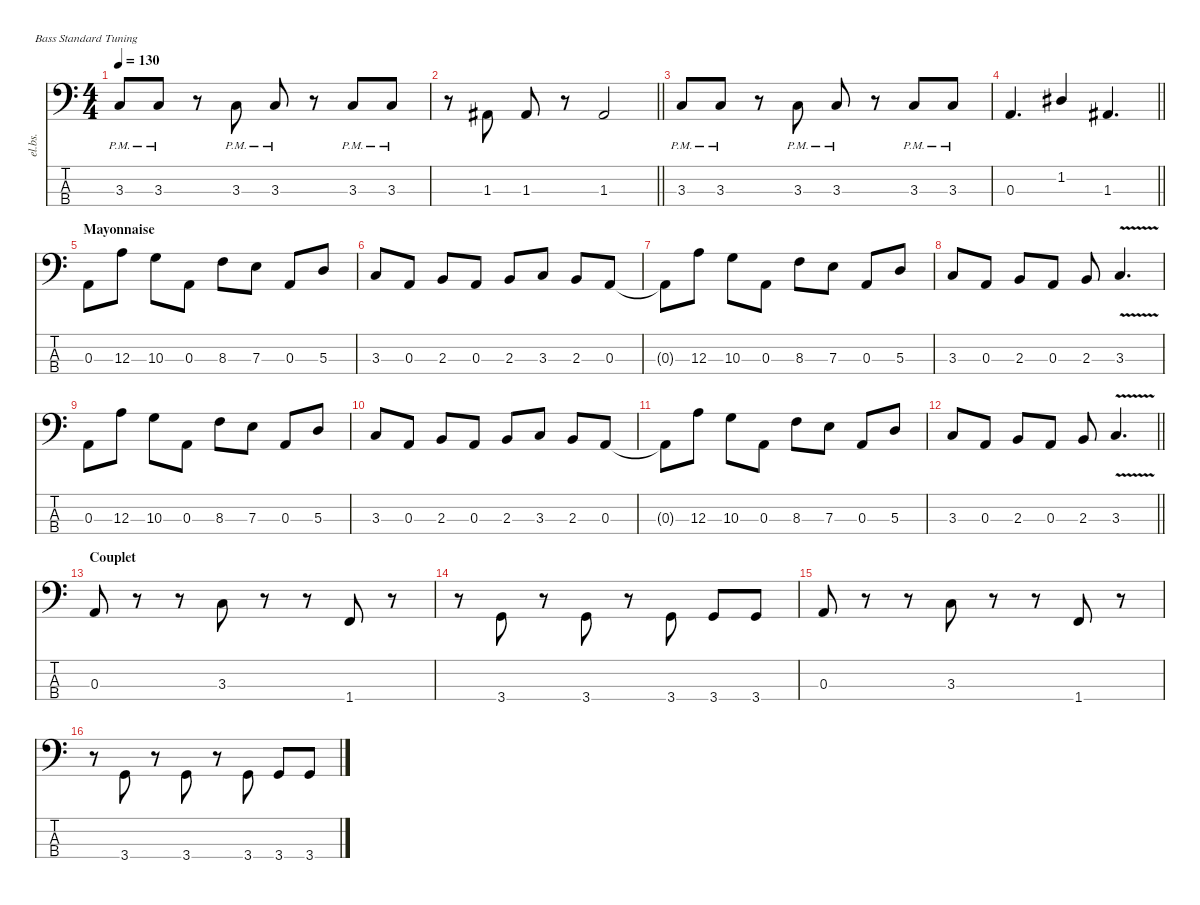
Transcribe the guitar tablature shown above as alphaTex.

\defaultSystemsLayout 4
\hideDynamics
\bracketExtendMode nobrackets
\track ("Chipon" "el.bs.") {solo instrument electricbassfinger}
\staff {score tabs}
\tuning (G2 D2 A1 E1)
\ts (4 4)
\tempo 130
\clef f4
\ks c
3.3{pm}.8{dy f beam Up} 3.3{pm}.8{beam Up} r.8{beam Down} 3.3{pm}.8{beam Up} 3.3{pm}.8{beam Up} r.8{beam Down} 3.3{pm}.8{beam Up} 3.3{pm}.8{beam Up} |
\barLineRight lightlight
r.8{beam Down} 1.3{acc #}.8{beam Up} 1.3{acc #}.8{beam Up} r.8{beam Down} 1.3{acc #}.2{beam Up} |
3.3{pm}.8{beam Up} 3.3{pm}.8{beam Up} r.8{beam Down} 3.3{pm}.8{beam Up} 3.3{pm}.8{beam Up} r.8{beam Down} 3.3{pm}.8{beam Up} 3.3{pm}.8{beam Up} |
\barLineRight lightlight
0.3.4{d beam Up} 1.2{acc #}.4{beam Up} 1.3{acc #}.4{d beam Up} |
\section ("" "Mayonnaise")
0.3.8{beam Down} 12.3.8{beam Down} 10.3.8{beam Down} 0.3.8{beam Down} 8.3.8{beam Down} 7.3.8{beam Down} 0.3.8{beam Up} 5.3.8{beam Up} |
3.3.8{beam Up} 0.3.8{beam Up} 2.3.8{beam Up} 0.3.8{beam Up} 2.3.8{beam Up} 3.3.8{beam Up} 2.3.8{beam Up} 0.3.8{beam Up} |
0.3{t}.8{beam Down} 12.3.8{beam Down} 10.3.8{beam Down} 0.3.8{beam Down} 8.3.8{beam Down} 7.3.8{beam Down} 0.3.8{beam Up} 5.3.8{beam Up} |
3.3.8{beam Up} 0.3.8{beam Up} 2.3.8{beam Up} 0.3.8{beam Up} 2.3.8{beam Up} 3.3{v}.4{d beam Up} |
0.3.8{beam Down} 12.3.8{beam Down} 10.3.8{beam Down} 0.3.8{beam Down} 8.3.8{beam Down} 7.3.8{beam Down} 0.3.8{beam Up} 5.3.8{beam Up} |
3.3.8{beam Up} 0.3.8{beam Up} 2.3.8{beam Up} 0.3.8{beam Up} 2.3.8{beam Up} 3.3.8{beam Up} 2.3.8{beam Up} 0.3.8{beam Up} |
0.3{t}.8{beam Down} 12.3.8{beam Down} 10.3.8{beam Down} 0.3.8{beam Down} 8.3.8{beam Down} 7.3.8{beam Down} 0.3.8{beam Up} 5.3.8{beam Up} |
\barLineRight lightlight
3.3.8{beam Up} 0.3.8{beam Up} 2.3.8{beam Up} 0.3.8{beam Up} 2.3.8{beam Up} 3.3{v}.4{d beam Up} |
\section ("" "Couplet")
0.3.8{beam Up} r.8{beam Down} r.8{beam Down} 3.3.8{beam Up} r.8{beam Down} r.8{beam Down} 1.4.8{beam Up} r.8{beam Down} |
r.8{beam Down} 3.4.8{beam Up} r.8{beam Down} 3.4.8{beam Up} r.8{beam Down} 3.4.8{beam Up} 3.4.8{beam Up} 3.4.8{beam Up} |
0.3.8{beam Up} r.8{beam Down} r.8{beam Down} 3.3.8{beam Up} r.8{beam Down} r.8{beam Down} 1.4.8{beam Up} r.8{beam Down} |
r.8{beam Down} 3.4.8{beam Up} r.8{beam Down} 3.4.8{beam Up} r.8{beam Down} 3.4.8{beam Up} 3.4.8{beam Up} 3.4.8{beam Up}
